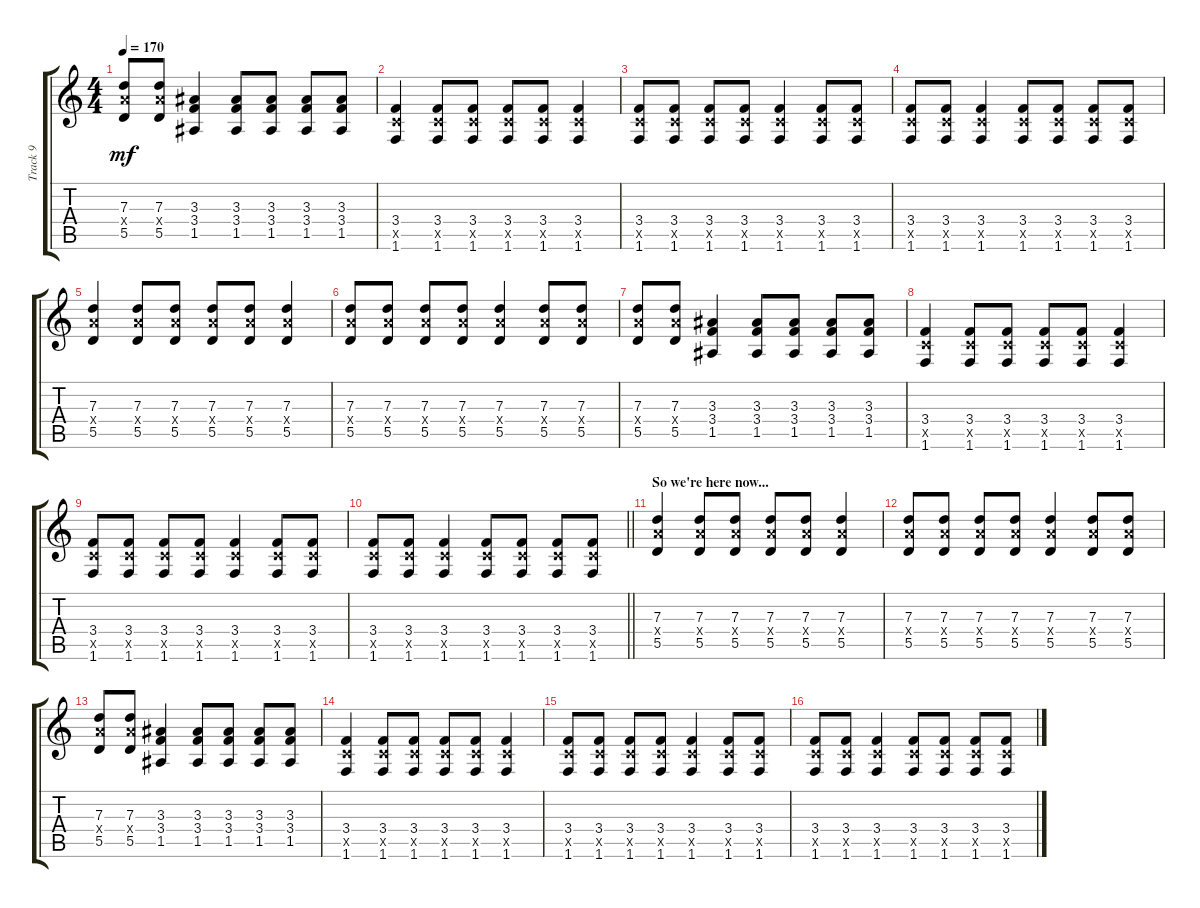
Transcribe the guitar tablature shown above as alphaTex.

\track ("Track 9" "Track 9") {instrument acousticguitarsteel}
\staff {score tabs}
\tuning (E4 B3 G3 D3 A2 E2) {hide}
\ts (4 4)
\tempo 170
\clef g2
\ks c
(7.3 7.4{x} 5.5).8{dy mf} (7.3 7.4{x} 5.5).8 (3.3 3.4 1.5).4 (3.3 3.4 1.5).8 (3.3 3.4 1.5).8 (3.3 3.4 1.5).8 (3.3 3.4 1.5).8 |
(3.4 3.5{x} 1.6).4 (3.4 3.5{x} 1.6).8 (3.4 3.5{x} 1.6).8 (3.4 3.5{x} 1.6).8 (3.4 3.5{x} 1.6).8 (3.4 3.5{x} 1.6).4 |
(3.4 3.5{x} 1.6).8 (3.4 3.5{x} 1.6).8 (3.4 3.5{x} 1.6).8 (3.4 3.5{x} 1.6).8 (3.4 3.5{x} 1.6).4 (3.4 3.5{x} 1.6).8 (3.4 3.5{x} 1.6).8 |
(3.4 3.5{x} 1.6).8 (3.4 3.5{x} 1.6).8 (3.4 3.5{x} 1.6).4 (3.4 3.5{x} 1.6).8 (3.4 3.5{x} 1.6).8 (3.4 3.5{x} 1.6).8 (3.4 3.5{x} 1.6).8 |
(7.3 7.4{x} 5.5).4 (7.3 7.4{x} 5.5).8 (7.3 7.4{x} 5.5).8 (7.3 7.4{x} 5.5).8 (7.3 7.4{x} 5.5).8 (7.3 7.4{x} 5.5).4 |
(7.3 7.4{x} 5.5).8 (7.3 7.4{x} 5.5).8 (7.3 7.4{x} 5.5).8 (7.3 7.4{x} 5.5).8 (7.3 7.4{x} 5.5).4 (7.3 7.4{x} 5.5).8 (7.3 7.4{x} 5.5).8 |
(7.3 7.4{x} 5.5).8 (7.3 7.4{x} 5.5).8 (3.3 3.4 1.5).4 (3.3 3.4 1.5).8 (3.3 3.4 1.5).8 (3.3 3.4 1.5).8 (3.3 3.4 1.5).8 |
(3.4 3.5{x} 1.6).4 (3.4 3.5{x} 1.6).8 (3.4 3.5{x} 1.6).8 (3.4 3.5{x} 1.6).8 (3.4 3.5{x} 1.6).8 (3.4 3.5{x} 1.6).4 |
(3.4 3.5{x} 1.6).8 (3.4 3.5{x} 1.6).8 (3.4 3.5{x} 1.6).8 (3.4 3.5{x} 1.6).8 (3.4 3.5{x} 1.6).4 (3.4 3.5{x} 1.6).8 (3.4 3.5{x} 1.6).8 |
\barLineRight lightlight
(3.4 3.5{x} 1.6).8 (3.4 3.5{x} 1.6).8 (3.4 3.5{x} 1.6).4 (3.4 3.5{x} 1.6).8 (3.4 3.5{x} 1.6).8 (3.4 3.5{x} 1.6).8 (3.4 3.5{x} 1.6).8 |
\section ("" "So we're here now...")
(7.3 7.4{x} 5.5).4 (7.3 7.4{x} 5.5).8 (7.3 7.4{x} 5.5).8 (7.3 7.4{x} 5.5).8 (7.3 7.4{x} 5.5).8 (7.3 7.4{x} 5.5).4 |
(7.3 7.4{x} 5.5).8 (7.3 7.4{x} 5.5).8 (7.3 7.4{x} 5.5).8 (7.3 7.4{x} 5.5).8 (7.3 7.4{x} 5.5).4 (7.3 7.4{x} 5.5).8 (7.3 7.4{x} 5.5).8 |
(7.3 7.4{x} 5.5).8 (7.3 7.4{x} 5.5).8 (3.3 3.4 1.5).4 (3.3 3.4 1.5).8 (3.3 3.4 1.5).8 (3.3 3.4 1.5).8 (3.3 3.4 1.5).8 |
(3.4 3.5{x} 1.6).4 (3.4 3.5{x} 1.6).8 (3.4 3.5{x} 1.6).8 (3.4 3.5{x} 1.6).8 (3.4 3.5{x} 1.6).8 (3.4 3.5{x} 1.6).4 |
(3.4 3.5{x} 1.6).8 (3.4 3.5{x} 1.6).8 (3.4 3.5{x} 1.6).8 (3.4 3.5{x} 1.6).8 (3.4 3.5{x} 1.6).4 (3.4 3.5{x} 1.6).8 (3.4 3.5{x} 1.6).8 |
(3.4 3.5{x} 1.6).8 (3.4 3.5{x} 1.6).8 (3.4 3.5{x} 1.6).4 (3.4 3.5{x} 1.6).8 (3.4 3.5{x} 1.6).8 (3.4 3.5{x} 1.6).8 (3.4 3.5{x} 1.6).8
